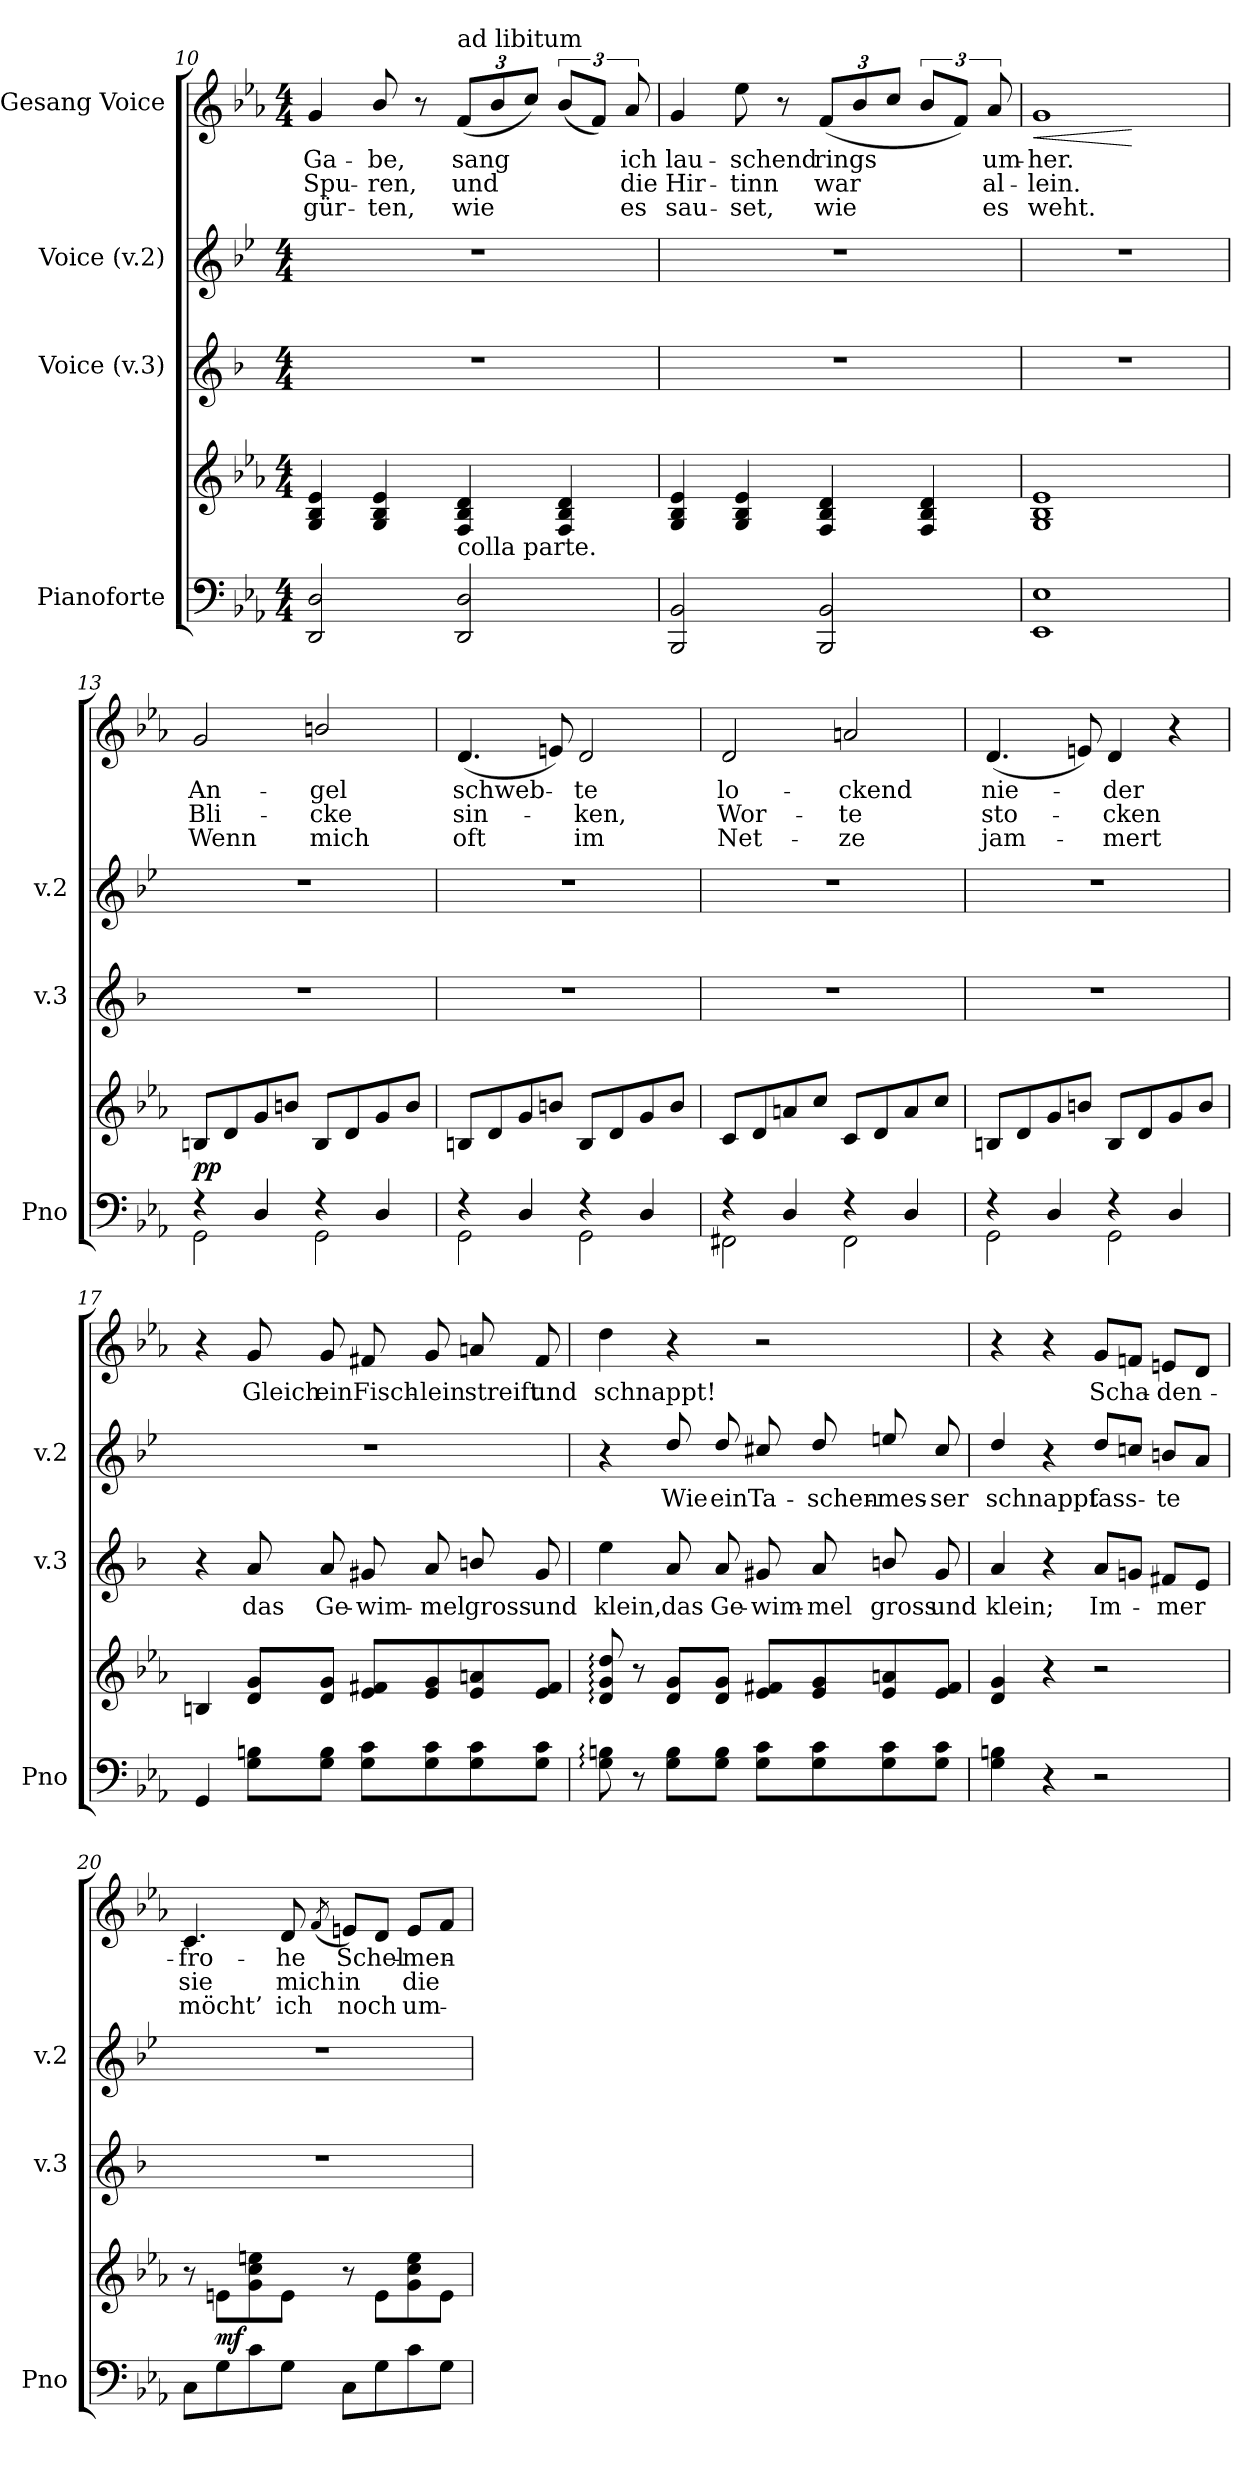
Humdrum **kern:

**kern	**kern	**dynam	**kern	**text	**kern	**text	**kern	**text	**text	**text	**dynam
*part4	*part4	*part4	*part3	*part3	*part2	*part2	*part1	*part1	*part1	*part1	*part1
*staff5	*staff4	*staff4/5	*staff3	*staff3	*staff2	*staff2	*staff1	*staff1	*staff1	*staff1	*staff1
*I"Pianoforte	*	*	*I"Voice (v.3)	*	*I"Voice (v.2)	*	*I"Gesang Voice	*	*	*	*
*I'Pno	*	*	*I'v.3	*	*I'v.2	*	*	*	*	*	*
*clefF4	*clefG2	*	*clefG2	*	*clefG2	*	*clefG2	*	*	*	*
*	*	*	*ITrd1c2	*	*ITrd4c7	*	*	*	*	*	*
*k[b-e-a-]	*k[b-e-a-]	*	*k[b-e-a-]	*	*k[b-e-a-]	*	*k[b-e-a-]	*	*	*	*
*M4/4	*M4/4	*	*M4/4	*	*M4/4	*	*M4/4	*	*	*	*
=10	=10	=10	=10	=10	=10	=10	=10	=10	=10	=10	=10
!	!	!	!	!	!	!	!	!LO:LY:b	!LO:LY:b	!LO:LY:b	!
2DD/ 2D/	4G/ 4B-/ 4e-/	.	1r	.	1r	.	4g/	Ga-	Spu-	gür-	.
!	!	!	!	!	!	!	!	!LO:LY:b	!LO:LY:b	!LO:LY:b	!
.	4G/ 4B-/ 4e-/	.	.	.	.	.	8b-/	-be,	-ren,	-ten,	.
.	.	.	.	.	.	.	8r	.	.	.	.
*	*	*	*	*	*	*	*Xbrackettup	*	*	*	*
!	!	!	!	!	!	!	!LO:TX:a:t=ad libitum	!	!	!	!
!	!LO:TX:b:t=colla parte.	!	!	!	!	!	!	!	!	!	!
!	!	!	!	!	!	!	!	!LO:LY:b	!LO:LY:b	!LO:LY:b	!
2DD/ 2D/	4F/ 4B-/ 4d/	.	.	.	.	.	(<12f/L	sang	und	wie	.
.	.	.	.	.	.	.	12b-/	.	.	.	.
.	.	.	.	.	.	.	12cc/J)	.	.	.	.
*	*	*	*	*	*	*	*brackettup	*	*	*	*
.	4F/ 4B-/ 4d/	.	.	.	.	.	(<12b-/L	.	.	.	.
.	.	.	.	.	.	.	12f/J)	.	.	.	.
!	!	!	!	!	!	!	!	!LO:LY:b	!LO:LY:b	!LO:LY:b	!
.	.	.	.	.	.	.	12a-/	ich	die	es	.
=11	=11	=11	=11	=11	=11	=11	=11	=11	=11	=11	=11
!	!	!	!	!	!	!	!	!LO:LY:b	!LO:LY:b	!LO:LY:b	!
2BBB-/ 2BB-/	4G/ 4B-/ 4e-/	.	1r	.	1r	.	4g/	lau-	Hir-	sau-	.
!	!	!	!	!	!	!	!	!LO:LY:b	!LO:LY:b	!LO:LY:b	!
.	4G/ 4B-/ 4e-/	.	.	.	.	.	8ee-\	-schend	-tinn	-set,	.
.	.	.	.	.	.	.	8r	.	.	.	.
*	*	*	*	*	*	*	*Xbrackettup	*	*	*	*
!	!	!	!	!	!	!	!	!LO:LY:b	!LO:LY:b	!LO:LY:b	!
2BBB-/ 2BB-/	4F/ 4B-/ 4d/	.	.	.	.	.	(<12f/L	rings	war	wie	.
.	.	.	.	.	.	.	12b-/	.	.	.	.
.	.	.	.	.	.	.	12cc/J	.	.	.	.
*	*	*	*	*	*	*	*brackettup	*	*	*	*
.	4F/ 4B-/ 4d/	.	.	.	.	.	12b-/L	.	.	.	.
.	.	.	.	.	.	.	12f/J)	.	.	.	.
!	!	!	!	!	!	!	!	!LO:LY:b	!LO:LY:b	!LO:LY:b	!
.	.	.	.	.	.	.	12a-/	um-	al-	es	.
!!LO:LB:g=z
=12	=12	=12	=12	=12	=12	=12	=12	=12	=12	=12	=12
!	!	!	!	!	!	!	!	!LO:LY:b	!LO:LY:b	!LO:LY:b	!LO:HP:b
*	*	*	*	*	*	*	*^	*	*	*	*
1EE- 1E-	1G 1B- 1e-	.	1r	.	1r	.	1g	2rgyy	-her.	-lein.	weht.	<
.	.	.	.	.	.	.	.	2rgyy	.	.	.	[
=13	=13	=13	=13	=13	=13	=13	=13	=13	=13	=13	=13	=13
*^	*	*	*	*	*	*	*	*	*	*	*	*
!	!	!	!LO:DY:b	!	!	!	!	!	!	!LO:LY:b	!LO:LY:b	!LO:LY:b	!
*	*	*	*	*	*	*	*	*v	*v	*	*	*	*
4r	2GG\	8Bn/L	pp	1r	.	1r	.	2g/	An-	Bli-	Wenn	.
.	.	8d/	.	.	.	.	.	.	.	.	.	.
4D/	.	8g/	.	.	.	.	.	.	.	.	.	.
.	.	8bn/J	.	.	.	.	.	.	.	.	.	.
!	!	!	!	!	!	!	!	!	!LO:LY:b	!LO:LY:b	!LO:LY:b	!
4r	2GG\	8B/L	.	.	.	.	.	2bn/	-gel	-cke	mich	.
.	.	8d/	.	.	.	.	.	.	.	.	.	.
4D/	.	8g/	.	.	.	.	.	.	.	.	.	.
.	.	8b/J	.	.	.	.	.	.	.	.	.	.
=14	=14	=14	=14	=14	=14	=14	=14	=14	=14	=14	=14	=14
!	!	!	!	!	!	!	!	!	!LO:LY:b	!LO:LY:b	!LO:LY:b	!
4r	2GG\	8Bn/L	.	1r	.	1r	.	(<4.d/	schweb-	sin-	oft	.
.	.	8d/	.	.	.	.	.	.	.	.	.	.
4D/	.	8g/	.	.	.	.	.	.	.	.	.	.
.	.	8bn/J	.	.	.	.	.	8en/)	.	.	.	.
!	!	!	!	!	!	!	!	!	!LO:LY:b	!LO:LY:b	!LO:LY:b	!
4r	2GG\	8B/L	.	.	.	.	.	2d/	-te	-ken,	im	.
.	.	8d/	.	.	.	.	.	.	.	.	.	.
4D/	.	8g/	.	.	.	.	.	.	.	.	.	.
.	.	8b/J	.	.	.	.	.	.	.	.	.	.
=15	=15	=15	=15	=15	=15	=15	=15	=15	=15	=15	=15	=15
!	!	!	!	!	!	!	!	!	!LO:LY:b	!LO:LY:b	!LO:LY:b	!
4r	2FF#X\	8c/L	.	1r	.	1r	.	2d/	lo-	Wor-	Net-	.
.	.	8d/	.	.	.	.	.	.	.	.	.	.
4D/	.	8an/	.	.	.	.	.	.	.	.	.	.
.	.	8cc/J	.	.	.	.	.	.	.	.	.	.
!	!	!	!	!	!	!	!	!	!LO:LY:b	!LO:LY:b	!LO:LY:b	!
4r	2FF#\	8c/L	.	.	.	.	.	2an/	-ckend	-te	-ze	.
.	.	8d/	.	.	.	.	.	.	.	.	.	.
4D/	.	8a/	.	.	.	.	.	.	.	.	.	.
.	.	8cc/J	.	.	.	.	.	.	.	.	.	.
=16	=16	=16	=16	=16	=16	=16	=16	=16	=16	=16	=16	=16
!	!	!	!	!	!	!	!	!	!LO:LY:b	!LO:LY:b	!LO:LY:b	!
4r	2GG\	8Bn/L	.	1r	.	1r	.	(<4.d/	nie-	sto-	jam-	.
.	.	8d/	.	.	.	.	.	.	.	.	.	.
4D/	.	8g/	.	.	.	.	.	.	.	.	.	.
.	.	8bn/J	.	.	.	.	.	8en/)	.	.	.	.
!	!	!	!	!	!	!	!	!	!LO:LY:b	!LO:LY:b	!LO:LY:b	!
4r	2GG\	8B/L	.	.	.	.	.	4d/	-der	-cken	-mert	.
.	.	8d/	.	.	.	.	.	.	.	.	.	.
4D/	.	8g/	.	.	.	.	.	4r	.	.	.	.
.	.	8b/J	.	.	.	.	.	.	.	.	.	.
*v	*v	*	*	*	*	*	*	*	*	*	*	*
!!LO:PB:g=z
=17	=17	=17	=17	=17	=17	=17	=17	=17	=17	=17	=17
4GG/	4Bn/	.	4r	.	1r	.	4r	.	.	.	.
!	!	!	!	!LO:LY:b	!	!	!	!LO:LY:b	!	!	!
8G\ 8Bn\L	8d/ 8g/L	.	8g/	das	.	.	8g/	Gleich	.	.	.
!	!	!	!	!LO:LY:b	!	!	!	!LO:LY:b	!	!	!
8G\ 8B\J	8d/ 8g/J	.	8g/	Ge-	.	.	8g/	ein	.	.	.
!	!	!	!	!LO:LY:b	!	!	!	!LO:LY:b	!	!	!
8G\ 8c\L	8e-/ 8f#X/L	.	8f#X/	-wim-	.	.	8f#X/	Fisch-	.	.	.
!	!	!	!	!LO:LY:b	!	!	!	!LO:LY:b	!	!	!
8G\ 8c\	8e-/ 8g/	.	8g/	-mel	.	.	8g/	-lein	.	.	.
!	!	!	!	!LO:LY:b	!	!	!	!LO:LY:b	!	!	!
8G\ 8c\	8e-/ 8an/	.	8an/	gross	.	.	8an/	streift	.	.	.
!	!	!	!	!LO:LY:b	!	!	!	!LO:LY:b	!	!	!
8G\ 8c\J	8e-/ 8f#/J	.	8f#/	und	.	.	8f#/	und	.	.	.
=18	=18	=18	=18	=18	=18	=18	=18	=18	=18	=18	=18
!	!	!	!	!LO:LY:b	!	!	!	!LO:LY:b	!	!	!
8G\: 8Bn\:	8d/: 8g/: 8dd/:	.	4dd\	klein,	4r	.	4dd\	schnappt!	.	.	.
8r	8r	.	.	.	.	.	.	.	.	.	.
!	!	!	!	!LO:LY:b	!	!LO:LY:b	!	!	!	!	!
8G\ 8B\L	8d/ 8g/L	.	8g/	das	8g/	Wie	4r	.	.	.	.
!	!	!	!	!LO:LY:b	!	!LO:LY:b	!	!	!	!	!
8G\ 8B\J	8d/ 8g/J	.	8g/	Ge-	8g/	ein	.	.	.	.	.
!	!	!	!	!LO:LY:b	!	!LO:LY:b	!	!	!	!	!
8G\ 8c\L	8e-/ 8f#X/L	.	8f#X/	-wim-	8f#X/	Ta-	2r	.	.	.	.
!	!	!	!	!LO:LY:b	!	!LO:LY:b	!	!	!	!	!
8G\ 8c\	8e-/ 8g/	.	8g/	-mel	8g/	-schen-	.	.	.	.	.
!	!	!	!	!LO:LY:b	!	!LO:LY:b	!	!	!	!	!
8G\ 8c\	8e-/ 8an/	.	8an/	gross	8an/	-mes-	.	.	.	.	.
!	!	!	!	!LO:LY:b	!	!LO:LY:b	!	!	!	!	!
8G\ 8c\J	8e-/ 8f#/J	.	8f#/	und	8f#/	-ser	.	.	.	.	.
=19	=19	=19	=19	=19	=19	=19	=19	=19	=19	=19	=19
!	!	!	!	!LO:LY:b	!	!LO:LY:b	!	!	!	!	!
4G\ 4Bn\	4d/ 4g/	.	4g/	klein;	4g/	schnappt	4r	.	.	.	.
4r	4r	.	4r	.	4r	.	4r	.	.	.	.
!	!	!	!	!LO:LY:b	!	!LO:LY:b	!	!LO:LY:b	!	!	!
2r	2r	.	8g/L	Im-	8g/L	fass-	8g/L	Scha-	.	.	.
.	.	.	8fni/J	.	8fni/J	.	8fni/J	.	.	.	.
!	!	!	!	!LO:LY:b	!	!LO:LY:b	!	!LO:LY:b	!	!	!
.	.	.	8en/L	-mer	8en/L	-te	8en/L	-den-	.	.	.
.	.	.	8d/J	.	8d/J	.	8d/J	.	.	.	.
!!LO:LB:g=z
=20	=20	=20	=20	=20	=20	=20	=20	=20	=20	=20	=20
!	!	!	!	!	!	!	!	!LO:LY:b	!LO:LY:b	!LO:LY:b	!
8C\L	8r	.	1r	.	1r	.	4.c/	-fro-	sie	möcht’	.
!	!	!LO:DY:b	!	!	!	!	!	!	!	!	!
8G\	8en\L	mf	.	.	.	.	.	.	.	.	.
8c\	8g\ 8cc\ 8een\	.	.	.	.	.	.	.	.	.	.
!	!	!	!	!	!	!	!	!LO:LY:b	!LO:LY:b	!LO:LY:b	!
8G\J	8e\J	.	.	.	.	.	8d/	-he	mich	ich	.
.	.	.	.	.	.	.	(<8qf/	.	.	.	.
!	!	!	!	!	!	!	!	!LO:LY:b	!LO:LY:b	!LO:LY:b	!
8C\L	8r	.	.	.	.	.	8en/L)	Schel-	in	noch	.
8G\	8e\L	.	.	.	.	.	8d/J	.	.	.	.
!	!	!	!	!	!	!	!	!LO:LY:b	!LO:LY:b	!LO:LY:b	!
8c\	8g\ 8cc\ 8ee\	.	.	.	.	.	8e/L	-men-	die	um-	.
8G\J	8e\J	.	.	.	.	.	8f/J	.	.	.	.
=	=	=	=	=	=	=	=	=	=	=	=
*-	*-	*-	*-	*-	*-	*-	*-	*-	*-	*-	*-
